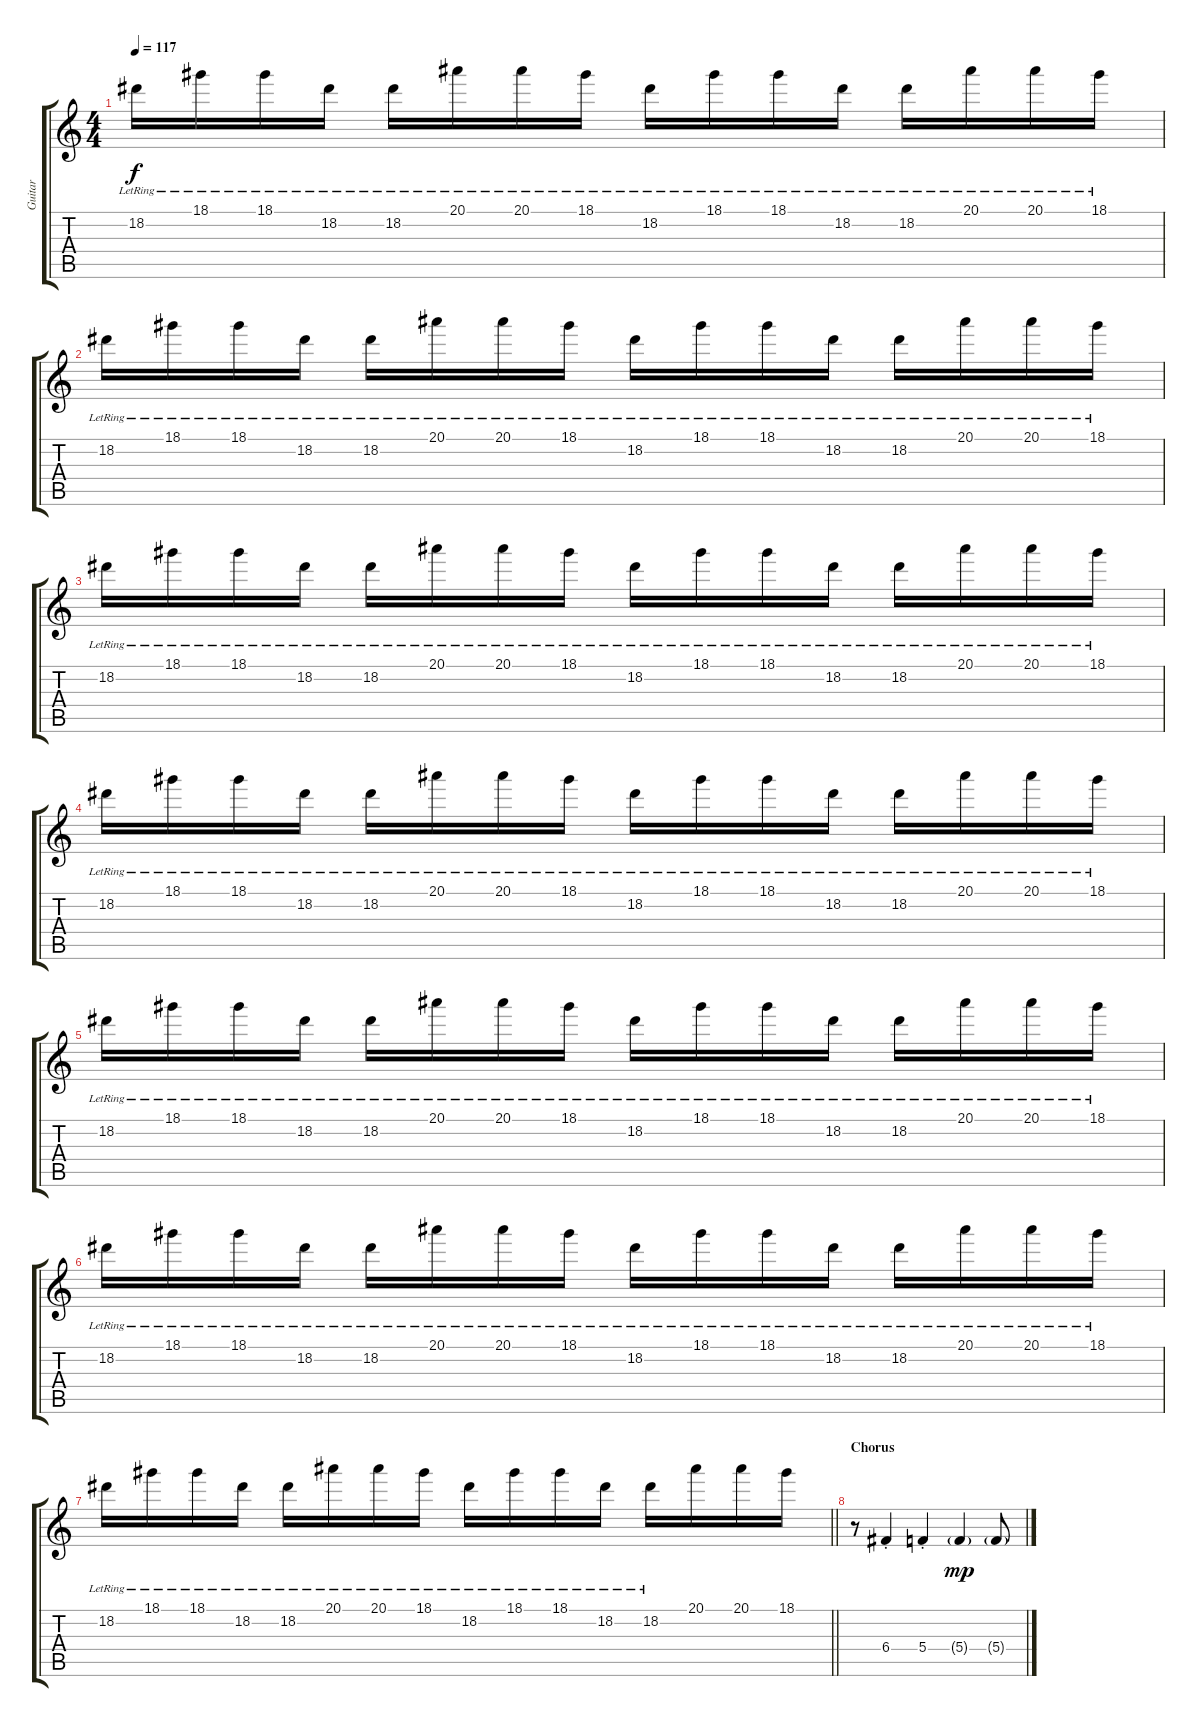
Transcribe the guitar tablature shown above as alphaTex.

\track ("Guitar" "Guitar") {instrument distortionguitar}
\staff {score tabs}
\tuning (D4 A3 F3 C3 G2 C2) {hide}
\ts (4 4)
\tempo 117
\clef g2
\ks c
18.2{lr}.16{dy f} 18.1{lr}.16 18.1{lr}.16 18.2{lr}.16 18.2{lr}.16 20.1{lr}.16 20.1{lr}.16 18.1{lr}.16 18.2{lr}.16 18.1{lr}.16 18.1{lr}.16 18.2{lr}.16 18.2{lr}.16 20.1{lr}.16 20.1{lr}.16 18.1{lr}.16 |
18.2{lr}.16{volume 5} 18.1{lr}.16 18.1{lr}.16 18.2{lr}.16 18.2{lr}.16 20.1{lr}.16 20.1{lr}.16 18.1{lr}.16 18.2{lr}.16 18.1{lr}.16 18.1{lr}.16 18.2{lr}.16 18.2{lr}.16 20.1{lr}.16 20.1{lr}.16 18.1{lr}.16 |
18.2{lr}.16 18.1{lr}.16 18.1{lr}.16 18.2{lr}.16 18.2{lr}.16 20.1{lr}.16 20.1{lr}.16 18.1{lr}.16 18.2{lr}.16 18.1{lr}.16 18.1{lr}.16 18.2{lr}.16 18.2{lr}.16 20.1{lr}.16 20.1{lr}.16 18.1{lr}.16 |
18.2{lr}.16 18.1{lr}.16 18.1{lr}.16 18.2{lr}.16 18.2{lr}.16 20.1{lr}.16 20.1{lr}.16 18.1{lr}.16 18.2{lr}.16 18.1{lr}.16 18.1{lr}.16 18.2{lr}.16 18.2{lr}.16 20.1{lr}.16 20.1{lr}.16 18.1{lr}.16 |
18.2{lr}.16 18.1{lr}.16 18.1{lr}.16 18.2{lr}.16 18.2{lr}.16 20.1{lr}.16 20.1{lr}.16 18.1{lr}.16 18.2{lr}.16 18.1{lr}.16 18.1{lr}.16 18.2{lr}.16 18.2{lr}.16 20.1{lr}.16 20.1{lr}.16 18.1{lr}.16 |
18.2{lr}.16 18.1{lr}.16 18.1{lr}.16 18.2{lr}.16 18.2{lr}.16 20.1{lr}.16 20.1{lr}.16 18.1{lr}.16 18.2{lr}.16 18.1{lr}.16 18.1{lr}.16 18.2{lr}.16 18.2{lr}.16 20.1{lr}.16 20.1{lr}.16 18.1{lr}.16 |
\barLineRight lightlight
18.2{lr}.16 18.1{lr}.16 18.1{lr}.16 18.2{lr}.16 18.2{lr}.16 20.1{lr}.16 20.1{lr}.16 18.1{lr}.16 18.2{lr}.16 18.1{lr}.16 18.1{lr}.16 18.2{lr}.16 18.2{lr}.16 20.1.16 20.1.16 18.1.16 |
\section ("" "Chorus")
r.8{volume 13} 6.4{st}.4 5.4{st}.4 5.4{g}.4{dy mp} 5.4{g}.8
